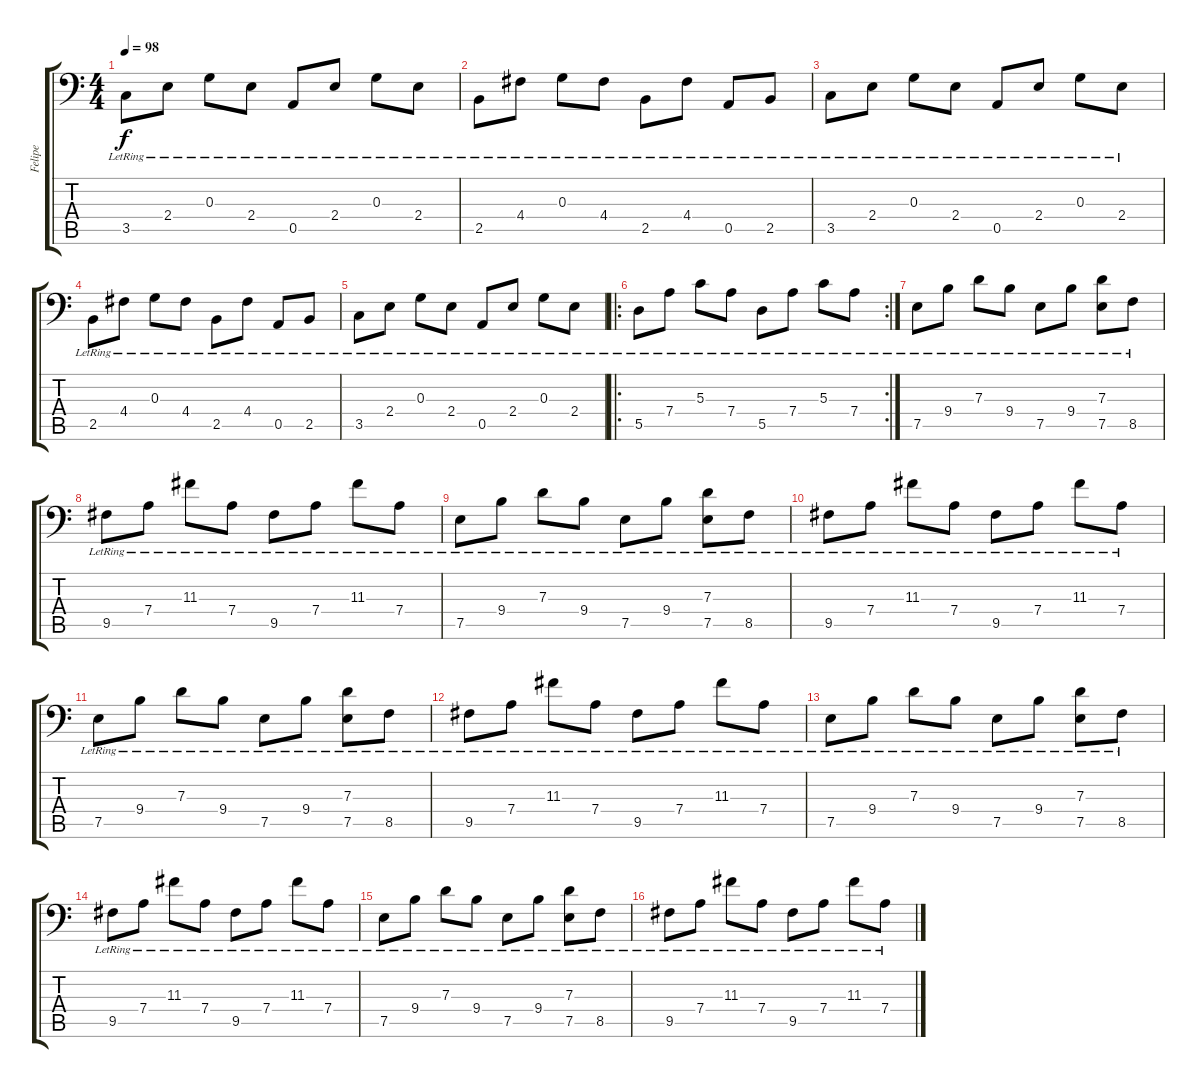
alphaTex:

\track ("Felipe" "Felipe") {instrument acousticguitarnylon}
\staff {score tabs}
\tuning (E3 B2 G2 D2 A1 E1) {hide}
\ts (4 4)
\tempo 98
\clef f4
\ks c
3.5{lr}.8{dy f} 2.4{lr}.8 0.3{lr}.8 2.4{lr}.8 0.5{lr}.8 2.4{lr}.8 0.3{lr}.8 2.4{lr}.8 |
2.5{lr}.8 4.4{lr}.8 0.3{lr}.8 4.4{lr}.8 2.5{lr}.8 4.4{lr}.8 0.5{lr}.8 2.5{lr}.8 |
3.5{lr}.8 2.4{lr}.8 0.3{lr}.8 2.4{lr}.8 0.5{lr}.8 2.4{lr}.8 0.3{lr}.8 2.4{lr}.8 |
2.5{lr}.8 4.4{lr}.8 0.3{lr}.8 4.4{lr}.8 2.5{lr}.8 4.4{lr}.8 0.5{lr}.8 2.5{lr}.8 |
3.5{lr}.8 2.4{lr}.8 0.3{lr}.8 2.4{lr}.8 0.5{lr}.8 2.4{lr}.8 0.3{lr}.8 2.4{lr}.8 |
\ro
\rc 2
5.5{lr}.8 7.4{lr}.8 5.3{lr}.8 7.4{lr}.8 5.5{lr}.8 7.4{lr}.8 5.3{lr}.8 7.4{lr}.8 |
7.5{lr}.8{instrument electricbassfinger} 9.4{lr}.8 7.3{lr}.8 9.4{lr}.8 7.5{lr}.8 9.4{lr}.8 (7.3{lr} 7.5{lr}).8 8.5{lr}.8 |
9.5{lr}.8 7.4{lr}.8 11.3{lr}.8 7.4{lr}.8 9.5{lr}.8 7.4{lr}.8 11.3{lr}.8 7.4{lr}.8 |
7.5{lr}.8 9.4{lr}.8 7.3{lr}.8 9.4{lr}.8 7.5{lr}.8 9.4{lr}.8 (7.3{lr} 7.5{lr}).8 8.5{lr}.8 |
9.5{lr}.8 7.4{lr}.8 11.3{lr}.8 7.4{lr}.8 9.5{lr}.8 7.4{lr}.8 11.3{lr}.8 7.4{lr}.8 |
7.5{lr}.8 9.4{lr}.8 7.3{lr}.8 9.4{lr}.8 7.5{lr}.8 9.4{lr}.8 (7.3{lr} 7.5{lr}).8 8.5{lr}.8 |
9.5{lr}.8 7.4{lr}.8 11.3{lr}.8 7.4{lr}.8 9.5{lr}.8 7.4{lr}.8 11.3{lr}.8 7.4{lr}.8 |
7.5{lr}.8 9.4{lr}.8 7.3{lr}.8 9.4{lr}.8 7.5{lr}.8 9.4{lr}.8 (7.3{lr} 7.5{lr}).8 8.5{lr}.8 |
9.5{lr}.8 7.4{lr}.8 11.3{lr}.8 7.4{lr}.8 9.5{lr}.8 7.4{lr}.8 11.3{lr}.8 7.4{lr}.8 |
7.5{lr}.8 9.4{lr}.8 7.3{lr}.8 9.4{lr}.8 7.5{lr}.8 9.4{lr}.8 (7.3{lr} 7.5{lr}).8 8.5{lr}.8 |
9.5{lr}.8 7.4{lr}.8 11.3{lr}.8 7.4{lr}.8 9.5{lr}.8 7.4{lr}.8 11.3{lr}.8 7.4{lr}.8
